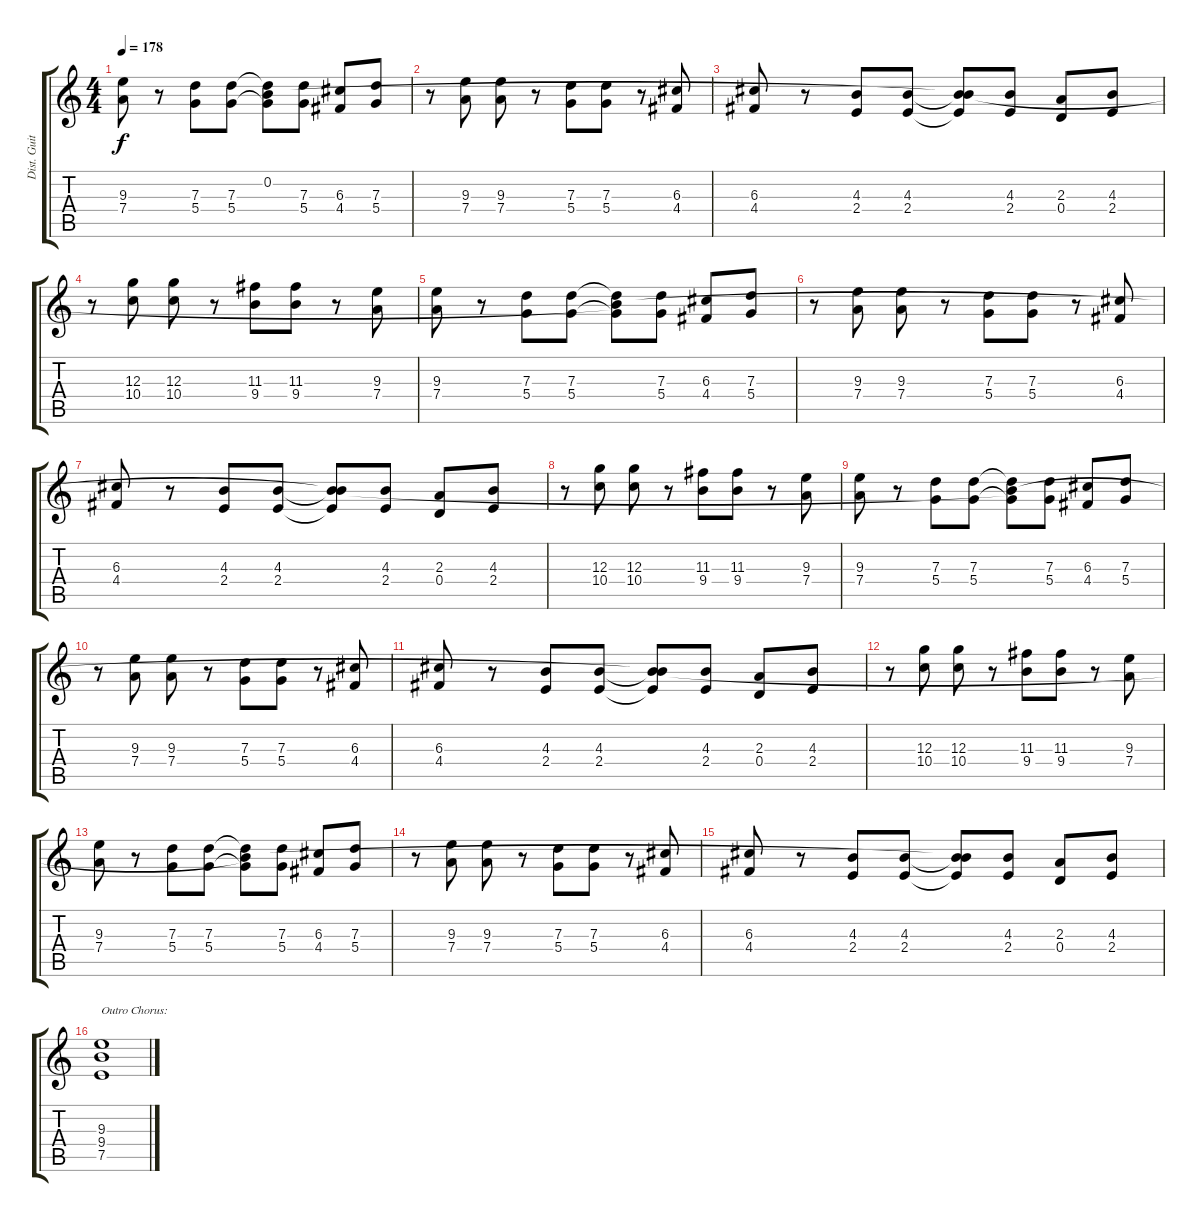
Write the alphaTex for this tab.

\track ("Dist. Guitar 1" "Dist. Guit") {instrument distortionguitar}
\staff {score tabs}
\tuning (E4 B3 G3 D3 A2 E2) {hide}
\ts (4 4)
\tempo 178
\clef g2
\ks c
(9.3 7.4).8{dy f} r.8 (7.3 5.4).8 (7.3 5.4).8 (0.2{t} 7.3{t} 5.4{t}).8 (7.3 5.4).8 (6.3 4.4).8 (7.3 5.4).8 |
r.8 (9.3 7.4).8 (9.3 7.4).8 r.8 (7.3 5.4).8 (7.3 5.4).8 r.8 (6.3 4.4).8 |
(6.3 4.4).8 r.8 (4.3 2.4).8 (4.3 2.4).8 (0.2{t} 4.3{t} 2.4{t}).8 (4.3 2.4).8 (2.3 0.4).8 (4.3 2.4).8 |
r.8 (12.3 10.4).8 (12.3 10.4).8 r.8 (11.3 9.4).8 (11.3 9.4).8 r.8 (9.3 7.4).8 |
(9.3 7.4).8 r.8 (7.3 5.4).8 (7.3 5.4).8 (0.2{t} 7.3{t} 5.4{t}).8 (7.3 5.4).8 (6.3 4.4).8 (7.3 5.4).8 |
r.8 (9.3 7.4).8 (9.3 7.4).8 r.8 (7.3 5.4).8 (7.3 5.4).8 r.8 (6.3 4.4).8 |
(6.3 4.4).8 r.8 (4.3 2.4).8 (4.3 2.4).8 (0.2{t} 4.3{t} 2.4{t}).8 (4.3 2.4).8 (2.3 0.4).8 (4.3 2.4).8 |
r.8 (12.3 10.4).8 (12.3 10.4).8 r.8 (11.3 9.4).8 (11.3 9.4).8 r.8 (9.3 7.4).8 |
(9.3 7.4).8 r.8 (7.3 5.4).8 (7.3 5.4).8 (0.2{t} 7.3{t} 5.4{t}).8 (7.3 5.4).8 (6.3 4.4).8 (7.3 5.4).8 |
r.8 (9.3 7.4).8 (9.3 7.4).8 r.8 (7.3 5.4).8 (7.3 5.4).8 r.8 (6.3 4.4).8 |
(6.3 4.4).8 r.8 (4.3 2.4).8 (4.3 2.4).8 (0.2{t} 4.3{t} 2.4{t}).8 (4.3 2.4).8 (2.3 0.4).8 (4.3 2.4).8 |
r.8 (12.3 10.4).8 (12.3 10.4).8 r.8 (11.3 9.4).8 (11.3 9.4).8 r.8 (9.3 7.4).8 |
(9.3 7.4).8 r.8 (7.3 5.4).8 (7.3 5.4).8 (0.2{t} 7.3{t} 5.4{t}).8 (7.3 5.4).8 (6.3 4.4).8 (7.3 5.4).8 |
r.8 (9.3 7.4).8 (9.3 7.4).8 r.8 (7.3 5.4).8 (7.3 5.4).8 r.8 (6.3 4.4).8 |
(6.3 4.4).8 r.8 (4.3 2.4).8 (4.3 2.4).8 (0.2{t} 4.3{t} 2.4{t}).8 (4.3 2.4).8 (2.3 0.4).8 (4.3 2.4).8 |
(9.3 9.4 7.5).1{txt "Outro Chorus:" volume 10 instrument distortionguitar}
